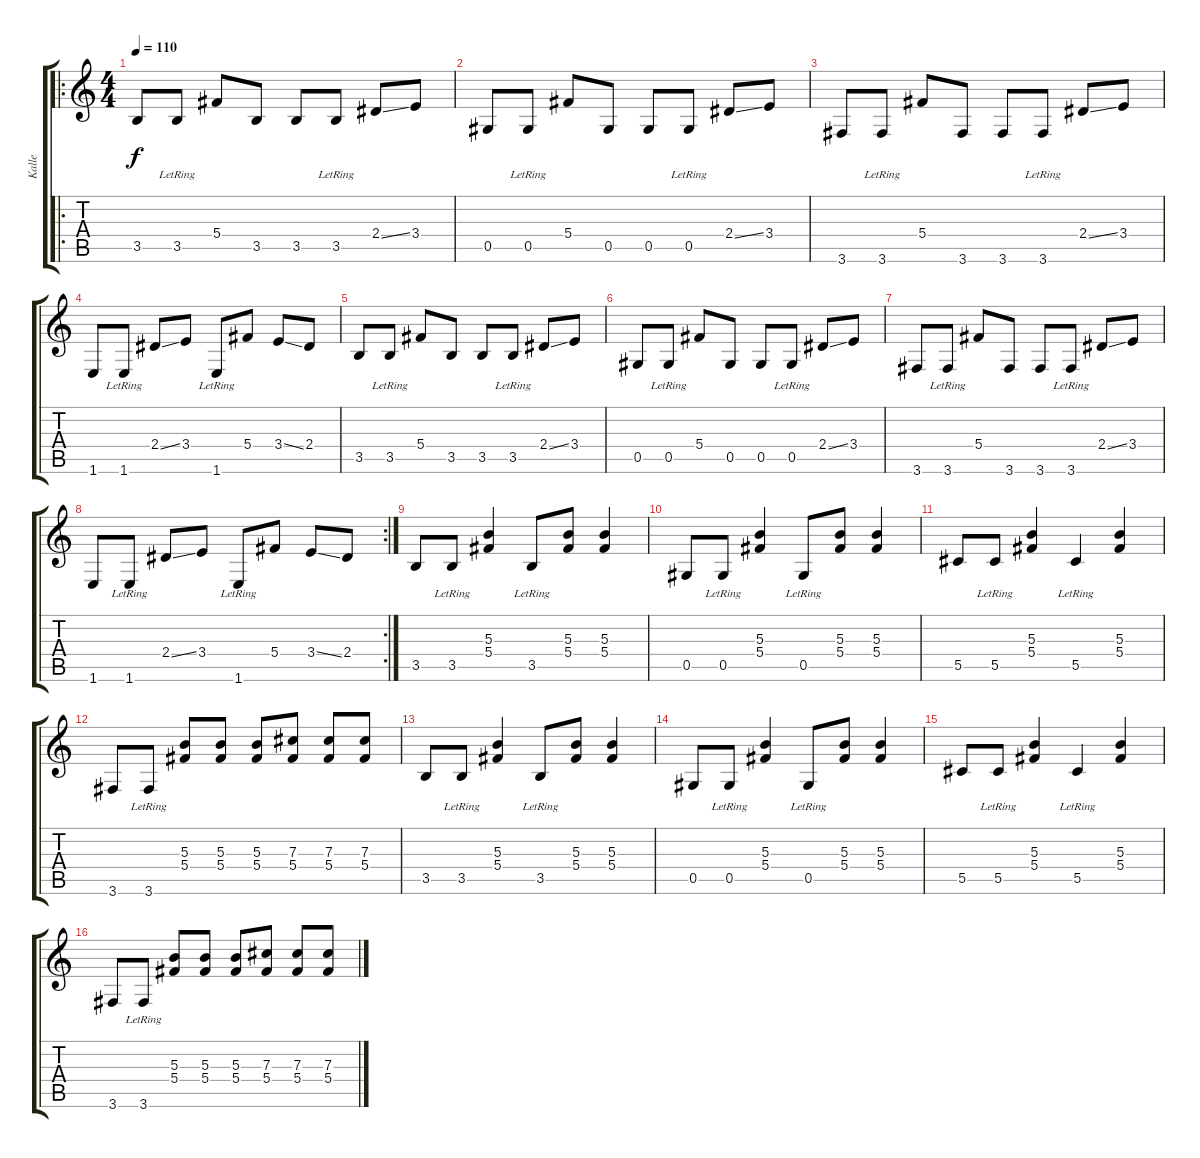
\track ("Kalle" "Kalle") {instrument electricguitarclean}
\staff {score tabs}
\tuning (Eb4 Bb3 Gb3 Db3 Ab2 Eb2) {hide}
\ro
\ts (4 4)
\tempo 110
\clef g2
\ks c
3.5.8{dy f instrument electricguitarclean} 3.5{lr}.8 5.4.8 3.5.8 3.5.8 3.5{lr}.8 2.4{ss}.8 3.4.8 |
0.5.8 0.5{lr}.8 5.4.8 0.5.8 0.5.8 0.5{lr}.8 2.4{ss}.8 3.4.8 |
3.6.8 3.6{lr}.8 5.4.8 3.6.8 3.6.8 3.6{lr}.8 2.4{ss}.8 3.4.8 |
1.6.8 1.6{lr}.8 2.4{ss}.8 3.4.8 1.6{lr}.8 5.4.8 3.4{ss}.8 2.4.8 |
3.5.8 3.5{lr}.8 5.4.8 3.5.8 3.5.8 3.5{lr}.8 2.4{ss}.8 3.4.8 |
0.5.8 0.5{lr}.8 5.4.8 0.5.8 0.5.8 0.5{lr}.8 2.4{ss}.8 3.4.8 |
3.6.8 3.6{lr}.8 5.4.8 3.6.8 3.6.8 3.6{lr}.8 2.4{ss}.8 3.4.8 |
\rc 2
1.6.8 1.6{lr}.8 2.4{ss}.8 3.4.8 1.6{lr}.8 5.4.8 3.4{ss}.8 2.4.8 |
3.5.8 3.5{lr}.8 (5.3 5.4).4 3.5{lr}.8 (5.3 5.4).8 (5.3 5.4).4 |
0.5.8 0.5{lr}.8 (5.3 5.4).4 0.5{lr}.8 (5.3 5.4).8 (5.3 5.4).4 |
5.5.8 5.5{lr}.8 (5.3 5.4).4 5.5{lr}.4 (5.3 5.4).4 |
3.6.8 3.6{lr}.8 (5.3 5.4).8 (5.3 5.4).8 (5.3 5.4).8 (7.3 5.4).8 (7.3 5.4).8 (7.3 5.4).8 |
3.5.8 3.5{lr}.8 (5.3 5.4).4 3.5{lr}.8 (5.3 5.4).8 (5.3 5.4).4 |
0.5.8 0.5{lr}.8 (5.3 5.4).4 0.5{lr}.8 (5.3 5.4).8 (5.3 5.4).4 |
5.5.8 5.5{lr}.8 (5.3 5.4).4 5.5{lr}.4 (5.3 5.4).4 |
3.6.8 3.6{lr}.8 (5.3 5.4).8 (5.3 5.4).8 (5.3 5.4).8 (7.3 5.4).8 (7.3 5.4).8 (7.3 5.4).8
